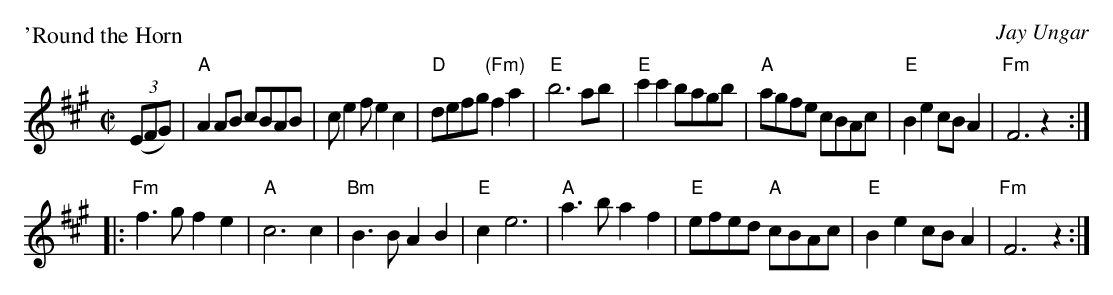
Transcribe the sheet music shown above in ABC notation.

X:1
P: 'Round the Horn
C: Jay Ungar
M: C|
L: 1/8
K: A
((3EFG) \
| "A"A2AB cBAB | ce2f e2c2 | "D"defg "(Fm)"f2a2 | "E"b6 ab \
| "E"c'2c'2 bagb | "A"agfe cBAc | "E"B2e2 cBA2 | "Fm"F6 z2 :|
|: "Fm"f3g f2e2 | "A"c6 c2 | "Bm"B3B A2B2 | "E"c2 e6 \
| "A"a3b a2f2 | "E"efed "A"cBAc | "E"B2e2 cBA2 | "Fm"F6 z2 :|
